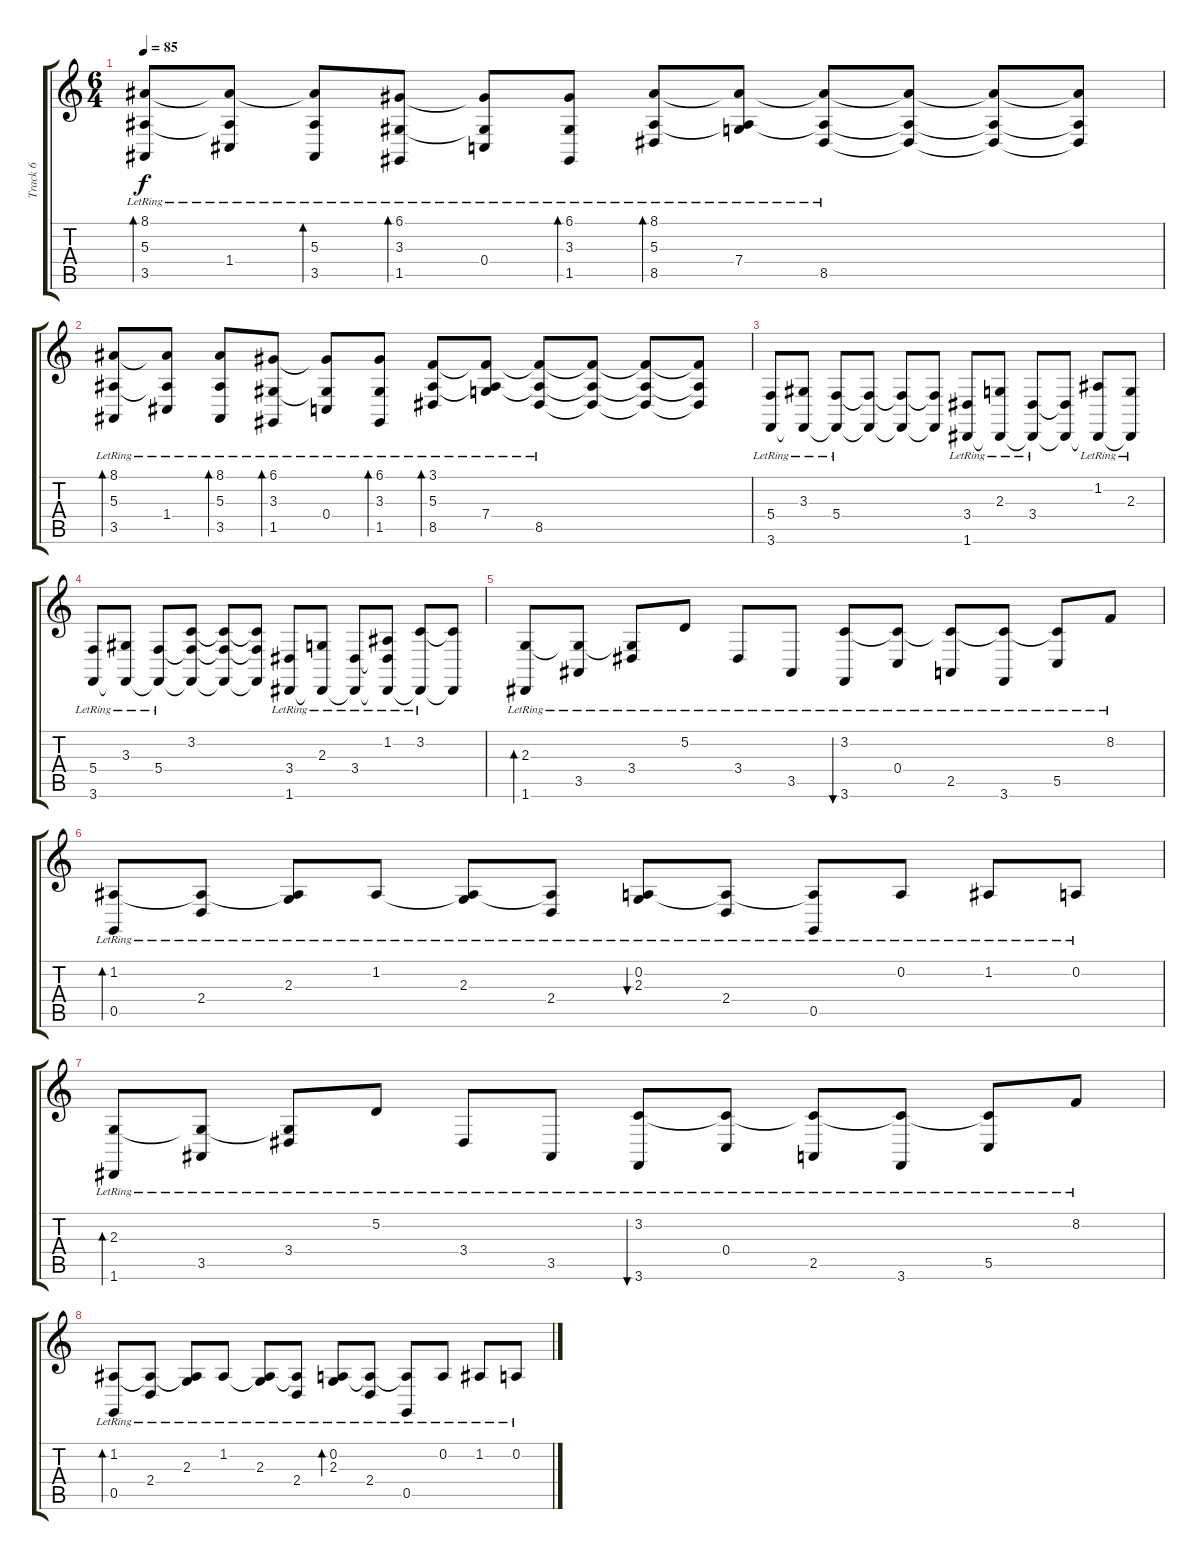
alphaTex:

\track ("Track 6" "Track 6") {instrument brightacousticpiano}
\staff {score tabs}
\tuning (D4 A3 F3 C3 G2 D2) {hide}
\ts (6 4)
\tempo 85
\clef g2
\ks c
(8.1 5.3 3.5{lr}).8{bd 60 dy f} (8.1{t} 5.3{t} 1.4{lr}).8 (8.1{t} 5.3 3.5{lr}).8{bd 60} (6.1 3.3 1.5{lr}).8{bd 60} (6.1{t} 3.3{t} 0.4{lr}).8 (6.1 3.3 1.5{lr}).8{bd 60} (8.1 5.3 8.5{lr}).8{bd 60} (8.1{t} 5.3{t} 7.4{lr}).8 (8.1{t} 5.3{t} 8.5{lr}).8 (8.1{t} 5.3{t} 8.5{t}).8 (8.1{t} 5.3{t} 8.5{t}).8 (8.1{t} 5.3{t} 8.5{t}).8 |
(8.1 5.3 3.5{lr}).8{bd 60} (8.1{t} 5.3{t} 1.4{lr}).8 (8.1 5.3 3.5{lr}).8{bd 60} (6.1 3.3 1.5{lr}).8{bd 60} (6.1{t} 3.3{t} 0.4{lr}).8 (6.1 3.3 1.5{lr}).8{bd 60} (3.1 5.3 8.5{lr}).8{bd 60} (3.1{t} 5.3{t} 7.4{lr}).8 (3.1{t} 5.3{t} 8.5{lr}).8 (3.1{t} 5.3{t} 8.5{t}).8 (3.1{t} 5.3{t} 8.5{t}).8 (3.1{t} 5.3{t} 8.5{t}).8 |
(5.4{lr} 3.6).8 (3.3{lr} 3.6{t}).8 (5.4{lr} 3.6{t}).8 (5.4{t} 3.6{t}).8 (5.4{t} 3.6{t}).8 (5.4{t} 3.6{t}).8 (3.4{lr} 1.6).8 (2.3{lr} 1.6{t}).8 (3.4{lr} 1.6{t}).8 (3.4{t} 1.6{t}).8 (1.2{lr} 1.6{t}).8 (2.3{lr} 1.6{t}).8 |
(5.4{lr} 3.6).8 (3.3{lr} 3.6{t}).8 (5.4{lr} 3.6{t}).8 (3.2 5.4{t} 3.6{t}).8 (3.2{t} 5.4{t} 3.6{t}).8 (3.2{t} 5.4{t} 3.6{t}).8 (3.4{lr} 1.6).8 (2.3{lr} 1.6{t}).8 (3.4{lr} 1.6{t}).8 (1.2{lr} 3.4{t} 1.6{t}).8 (3.2{lr} 1.6{t}).8 (3.2{t} 1.6{t}).8 |
(2.3{lr} 1.6{lr}).8{bd 60} (2.3{t} 3.5{lr}).8 (2.3{t} 3.4{lr}).8 5.2{lr}.8 3.4{lr}.8 3.5{lr}.8 (3.2{lr} 3.6).8{bu 60} (3.2{t} 0.4{lr}).8 (3.2{t} 2.5{lr}).8 (3.2{t} 3.6{lr}).8 (3.2{t} 5.5{lr}).8 8.2{lr}.8 |
(1.2{lr} 0.5{lr}).8{bd 60} (1.2{t} 2.4{lr}).8 (1.2{t} 2.3{lr}).8 1.2{lr}.8 (1.2{t} 2.3{lr}).8 (1.2{t} 2.4{lr}).8 (0.2{lr} 2.3{lr}).8{bu 60} (0.2{t} 2.4{lr}).8 (0.2{t} 0.5{lr}).8 0.2{lr}.8 1.2{lr}.8 0.2{lr}.8 |
(2.3{lr} 1.6{lr}).8{bd 60} (2.3{t} 3.5{lr}).8 (2.3{t} 3.4{lr}).8 5.2{lr}.8 3.4{lr}.8 3.5{lr}.8 (3.2{lr} 3.6).8{bu 60} (3.2{t} 0.4{lr}).8 (3.2{t} 2.5{lr}).8 (3.2{t} 3.6{lr}).8 (3.2{t} 5.5{lr}).8 8.2{lr}.8 |
(1.2{lr} 0.5{lr}).8{bd 60} (1.2{t} 2.4{lr}).8 (1.2{t} 2.3{lr}).8 1.2{lr}.8 (1.2{t} 2.3{lr}).8 (1.2{t} 2.4{lr}).8 (0.2{lr} 2.3{lr}).8{bd 60} (0.2{t} 2.4{lr}).8 (0.2{t} 0.5{lr}).8 0.2{lr}.8 1.2{lr}.8 0.2{lr}.8
